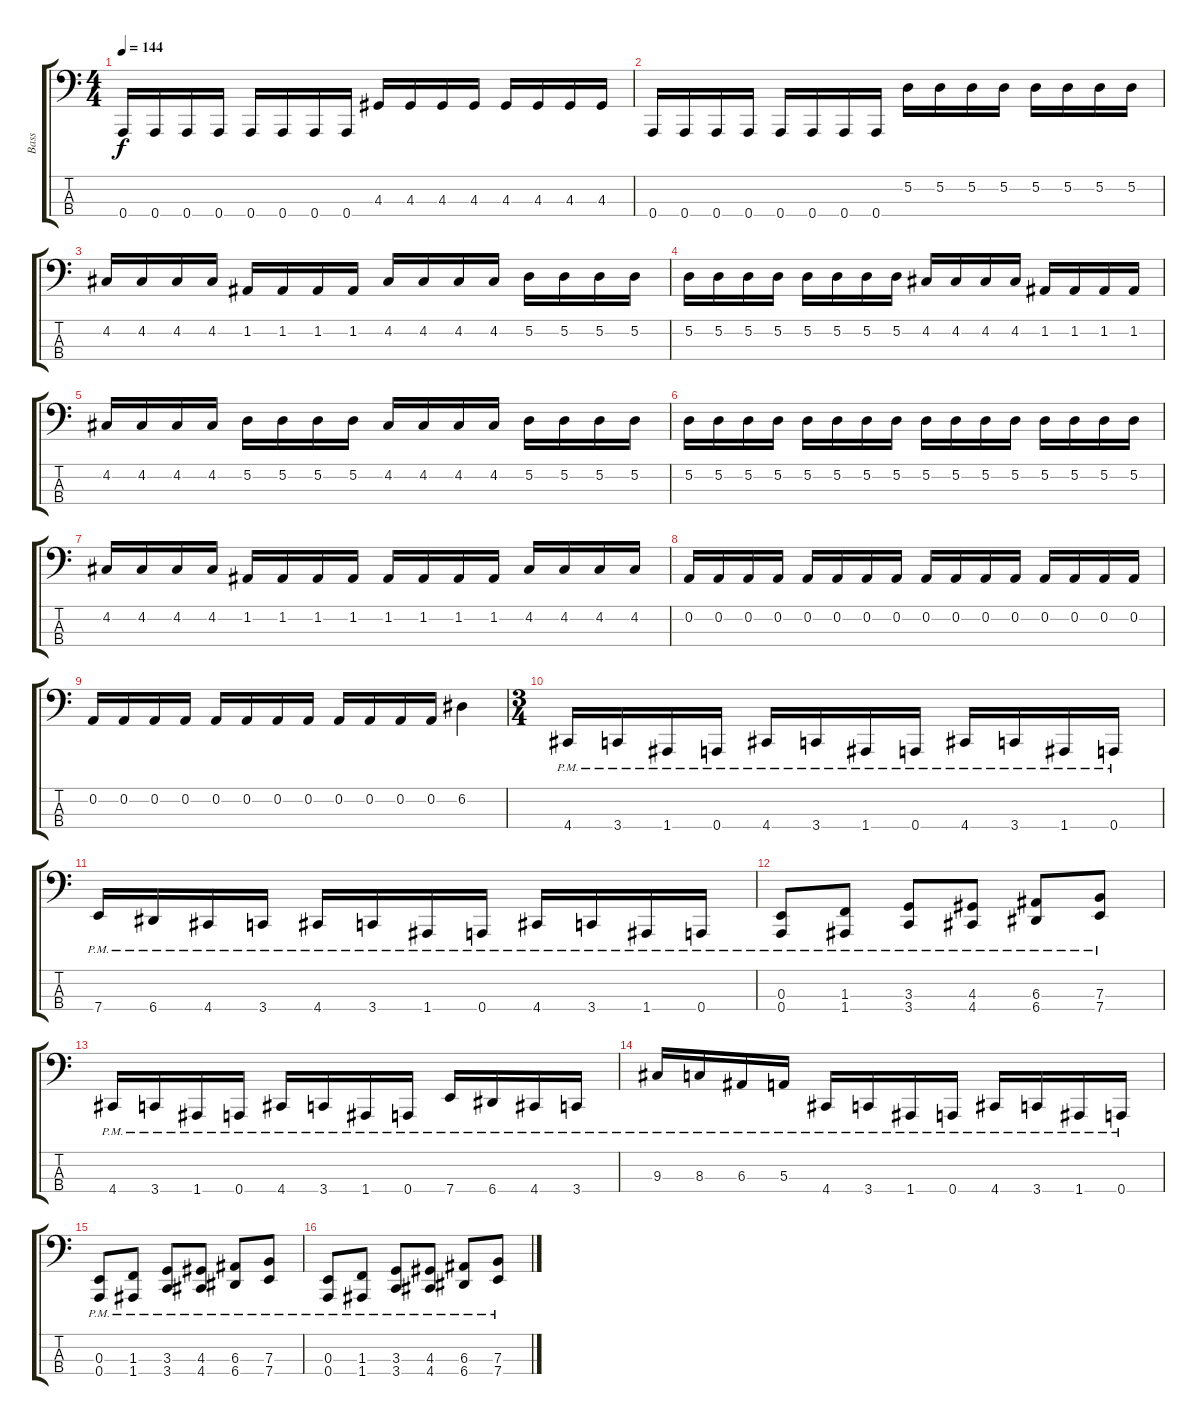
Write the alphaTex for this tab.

\track ("Bass" "Bass") {instrument electricbassfinger}
\staff {score tabs}
\tuning (D2 A1 E1 A0) {hide}
\ts (4 4)
\tempo 144
\clef f4
\ks c
0.4.16{dy f} 0.4.16 0.4.16 0.4.16 0.4.16 0.4.16 0.4.16 0.4.16 4.3.16 4.3.16 4.3.16 4.3.16 4.3.16 4.3.16 4.3.16 4.3.16 |
0.4.16 0.4.16 0.4.16 0.4.16 0.4.16 0.4.16 0.4.16 0.4.16 5.2.16 5.2.16 5.2.16 5.2.16 5.2.16 5.2.16 5.2.16 5.2.16 |
4.2.16 4.2.16 4.2.16 4.2.16 1.2.16 1.2.16 1.2.16 1.2.16 4.2.16 4.2.16 4.2.16 4.2.16 5.2.16 5.2.16 5.2.16 5.2.16 |
5.2.16 5.2.16 5.2.16 5.2.16 5.2.16 5.2.16 5.2.16 5.2.16 4.2.16 4.2.16 4.2.16 4.2.16 1.2.16 1.2.16 1.2.16 1.2.16 |
4.2.16 4.2.16 4.2.16 4.2.16 5.2.16 5.2.16 5.2.16 5.2.16 4.2.16 4.2.16 4.2.16 4.2.16 5.2.16 5.2.16 5.2.16 5.2.16 |
5.2.16 5.2.16 5.2.16 5.2.16 5.2.16 5.2.16 5.2.16 5.2.16 5.2.16 5.2.16 5.2.16 5.2.16 5.2.16 5.2.16 5.2.16 5.2.16 |
4.2.16 4.2.16 4.2.16 4.2.16 1.2.16 1.2.16 1.2.16 1.2.16 1.2.16 1.2.16 1.2.16 1.2.16 4.2.16 4.2.16 4.2.16 4.2.16 |
0.2.16 0.2.16 0.2.16 0.2.16 0.2.16 0.2.16 0.2.16 0.2.16 0.2.16 0.2.16 0.2.16 0.2.16 0.2.16 0.2.16 0.2.16 0.2.16 |
0.2.16 0.2.16 0.2.16 0.2.16 0.2.16 0.2.16 0.2.16 0.2.16 0.2.16 0.2.16 0.2.16 0.2.16 6.2.4 |
\ts (3 4)
4.4{pm}.16 3.4{pm}.16 1.4{pm}.16 0.4{pm}.16 4.4{pm}.16 3.4{pm}.16 1.4{pm}.16 0.4{pm}.16 4.4{pm}.16 3.4{pm}.16 1.4{pm}.16 0.4{pm}.16 |
7.4{pm}.16 6.4{pm}.16 4.4{pm}.16 3.4{pm}.16 4.4{pm}.16 3.4{pm}.16 1.4{pm}.16 0.4{pm}.16 4.4{pm}.16 3.4{pm}.16 1.4{pm}.16 0.4{pm}.16 |
(0.3{pm} 0.4{pm}).8 (1.3{pm} 1.4{pm}).8 (3.3{pm} 3.4{pm}).8 (4.3{pm} 4.4{pm}).8 (6.3{pm} 6.4{pm}).8 (7.3{pm} 7.4{pm}).8 |
4.4{pm}.16 3.4{pm}.16 1.4{pm}.16 0.4{pm}.16 4.4{pm}.16 3.4{pm}.16 1.4{pm}.16 0.4{pm}.16 7.4{pm}.16 6.4{pm}.16 4.4{pm}.16 3.4{pm}.16 |
9.3{pm}.16 8.3{pm}.16 6.3{pm}.16 5.3{pm}.16 4.4{pm}.16 3.4{pm}.16 1.4{pm}.16 0.4{pm}.16 4.4{pm}.16 3.4{pm}.16 1.4{pm}.16 0.4{pm}.16 |
(0.3{pm} 0.4{pm}).8 (1.3{pm} 1.4{pm}).8 (3.3{pm} 3.4{pm}).8 (4.3{pm} 4.4{pm}).8 (6.3{pm} 6.4{pm}).8 (7.3{pm} 7.4{pm}).8 |
(0.3{pm} 0.4{pm}).8 (1.3{pm} 1.4{pm}).8 (3.3{pm} 3.4{pm}).8 (4.3{pm} 4.4{pm}).8 (6.3{pm} 6.4{pm}).8 (7.3{pm} 7.4{pm}).8
